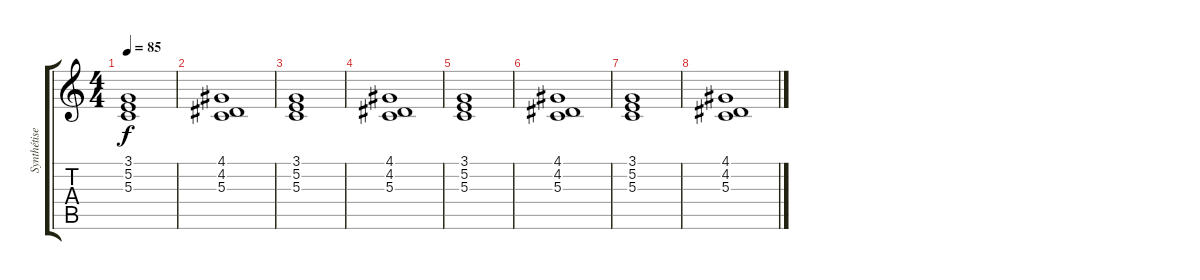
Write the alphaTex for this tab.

\track ("Synthétiseur" "Synthétise") {instrument stringensemble1}
\staff {score tabs}
\tuning (E4 B3 G3 D3 A2 E2) {hide}
\ts (4 4)
\tempo 85
\clef g2
\ks c
(3.1 5.2 5.3).1{dy f} |
(4.1 4.2 5.3).1 |
(3.1 5.2 5.3).1 |
(4.1 4.2 5.3).1 |
(3.1 5.2 5.3).1 |
(4.1 4.2 5.3).1 |
(3.1 5.2 5.3).1 |
(4.1 4.2 5.3).1
